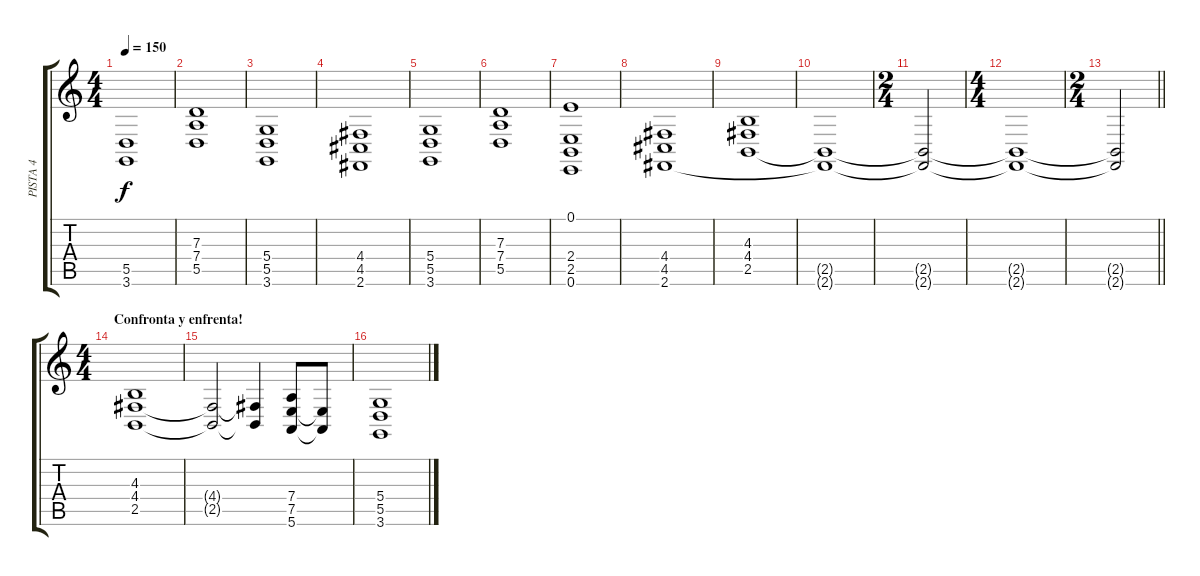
\track ("PISTA 4" "PISTA 4") {instrument stringensemble1}
\staff {score tabs}
\tuning (E4 B3 G3 D3 A2 E2) {hide}
\ts (4 4)
\tempo 150
\clef g2
\ks c
(5.5{t} 3.6{t}).1{dy f} |
(7.3 7.4 5.5).1 |
(5.4 5.5 3.6).1 |
(4.4 4.5 2.6).1 |
(5.4 5.5 3.6).1 |
(7.3 7.4 5.5).1 |
(0.1 2.4 2.5 0.6).1 |
(4.4 4.5 2.6).1 |
(4.3 4.4 2.5).1 |
(2.5{t} 2.6{t}).1 |
\ts (2 4)
(2.5{t} 2.6{t}).2 |
\ts (4 4)
(2.5{t} 2.6{t}).1 |
\ts (2 4)
\barLineRight lightlight
(2.5{t} 2.6{t}).2 |
\ts (4 4)
\section ("" "Confronta y enfrenta!")
(4.3 4.4 2.5).1 |
(4.4{t} 2.5{t}).2 (4.4{t} 2.5{t}).4 (7.4 7.5 5.6).8 (7.5{t} 5.6{t}).8 |
(5.4 5.5 3.6).1
